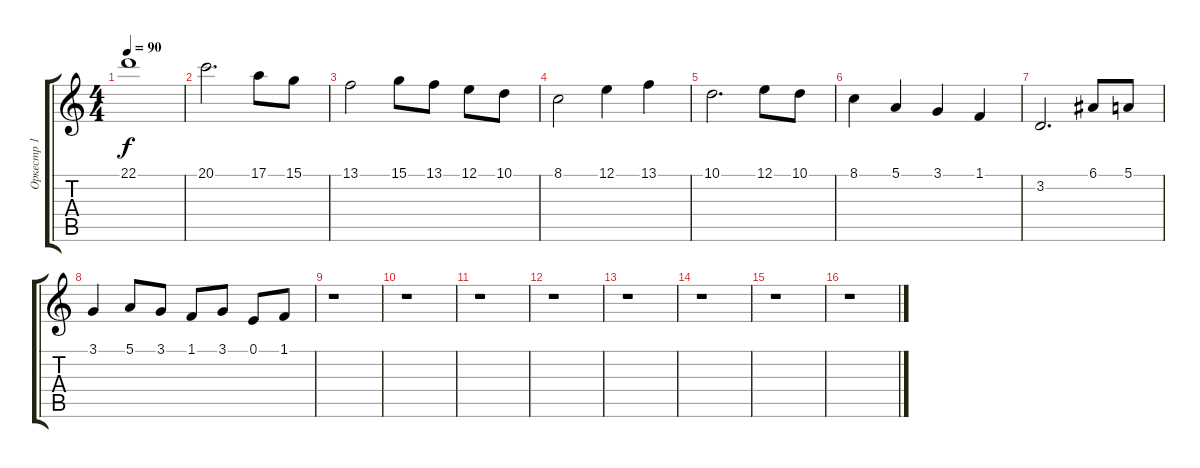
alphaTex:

\track ("Оркестр 1" "Оркестр 1") {instrument stringensemble1}
\staff {score tabs}
\tuning (E4 B3 G3 D3 A2 E2) {hide}
\ts (4 4)
\tempo 90
\clef g2
\ks c
22.1.1{dy f} |
20.1.2{d} 17.1.8 15.1.8 |
13.1.2 15.1.8 13.1.8 12.1.8 10.1.8 |
8.1.2 12.1.4 13.1.4 |
10.1.2{d} 12.1.8 10.1.8 |
8.1.4 5.1.4 3.1.4 1.1.4 |
3.2.2{d} 6.1.8 5.1.8 |
3.1.4 5.1.8 3.1.8 1.1.8 3.1.8 0.1.8 1.1.8 |
r.1 |
r.1 |
r.1 |
r.1 |
r.1 |
r.1 |
r.1 |
r.1
